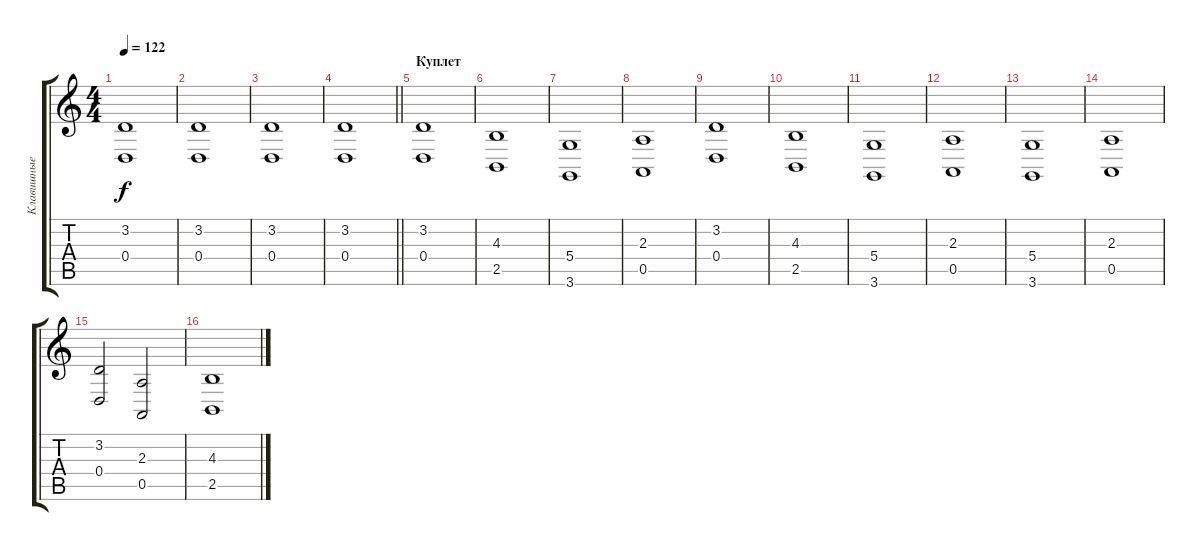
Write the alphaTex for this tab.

\track ("Клавишные" "Клавишные") {instrument stringensemble1}
\staff {score tabs}
\tuning (E4 B3 G3 D3 A2 E2) {hide}
\ts (4 4)
\tempo 122
\clef g2
\ks c
(3.2 0.4).1{dy f} |
(3.2 0.4).1 |
(3.2 0.4).1 |
\barLineRight lightlight
(3.2 0.4).1 |
\section ("" "Куплет")
(3.2 0.4).1 |
(4.3 2.5).1 |
(5.4 3.6).1 |
(2.3 0.5).1 |
(3.2 0.4).1 |
(4.3 2.5).1 |
(5.4 3.6).1 |
(2.3 0.5).1 |
(5.4 3.6).1 |
(2.3 0.5).1 |
(3.2 0.4).2 (2.3 0.5).2 |
(4.3 2.5).1
